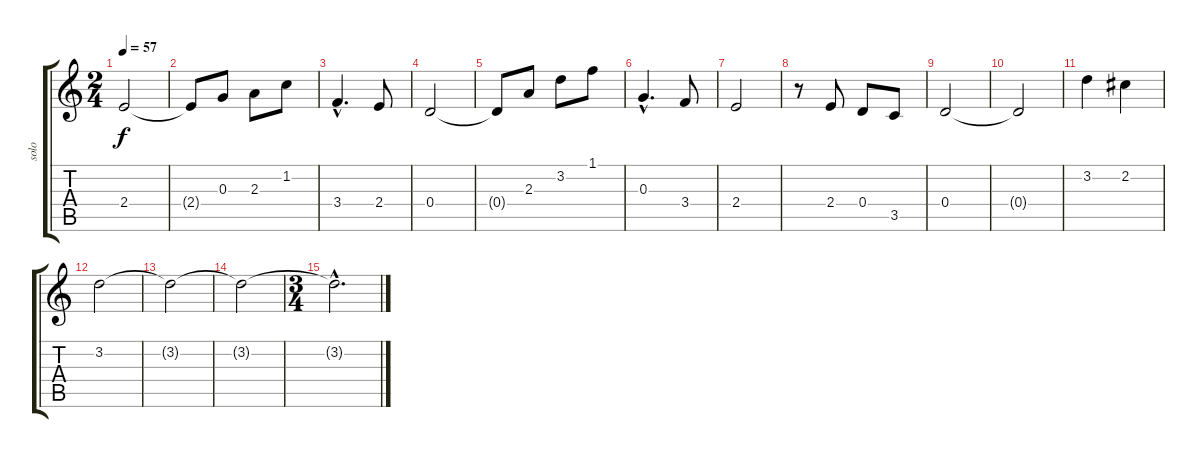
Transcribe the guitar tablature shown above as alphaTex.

\track ("solo" "solo") {instrument acousticguitarnylon}
\staff {score tabs}
\tuning (E4 B3 G3 D3 A2 E2) {hide}
\ts (2 4)
\tempo 57
\clef g2
\ks c
2.4.2{dy f} |
2.4{t}.8 0.3.8 2.3.8 1.2.8 |
3.4{hac}.4{d} 2.4.8 |
0.4.2 |
0.4{t}.8 2.3.8 3.2.8 1.1.8 |
0.3{hac}.4{d} 3.4.8 |
2.4.2 |
r.8 2.4.8 0.4.8 3.5.8 |
0.4.2 |
0.4{t}.2 |
3.2.4 2.2.4 |
3.2.2 |
3.2{t}.2 |
3.2{t}.2 |
\ts (3 4)
3.2{hac t}.2{d}
